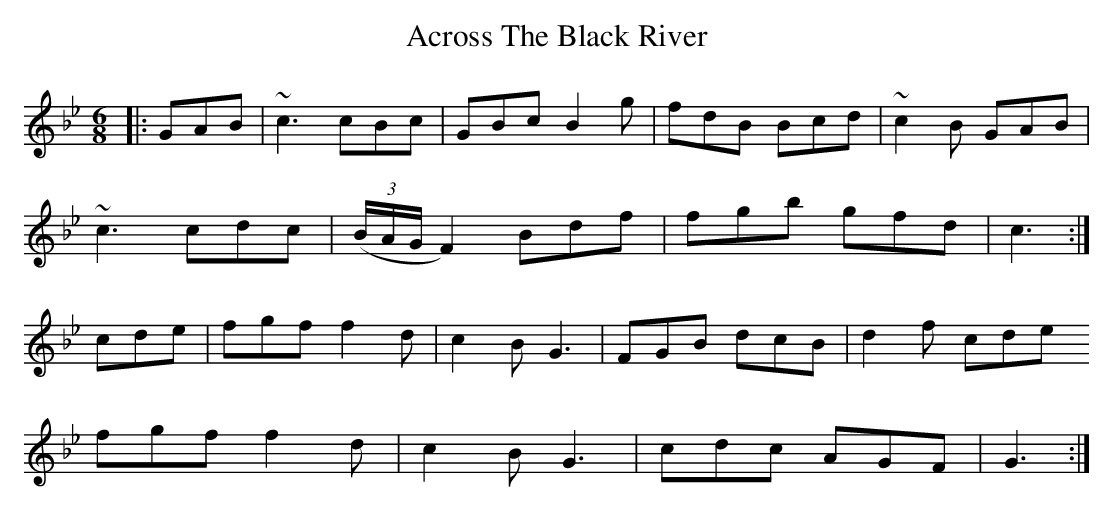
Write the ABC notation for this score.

X:1
T: Across The Black River
M: 6/8
L: 1/8
K: Cdor
|:GAB|~c3 cBc|GBc B2 g|fdB Bcd|~c2B GAB|
~c3 cdc|( (3B/A/G/ F2) Bdf|fgb gfd|c3:|
cde|fgf f2d|c2B G3|FGB dcB|d2f cde
fgf f2d|c2B G3|cdc AGF|G3:|
